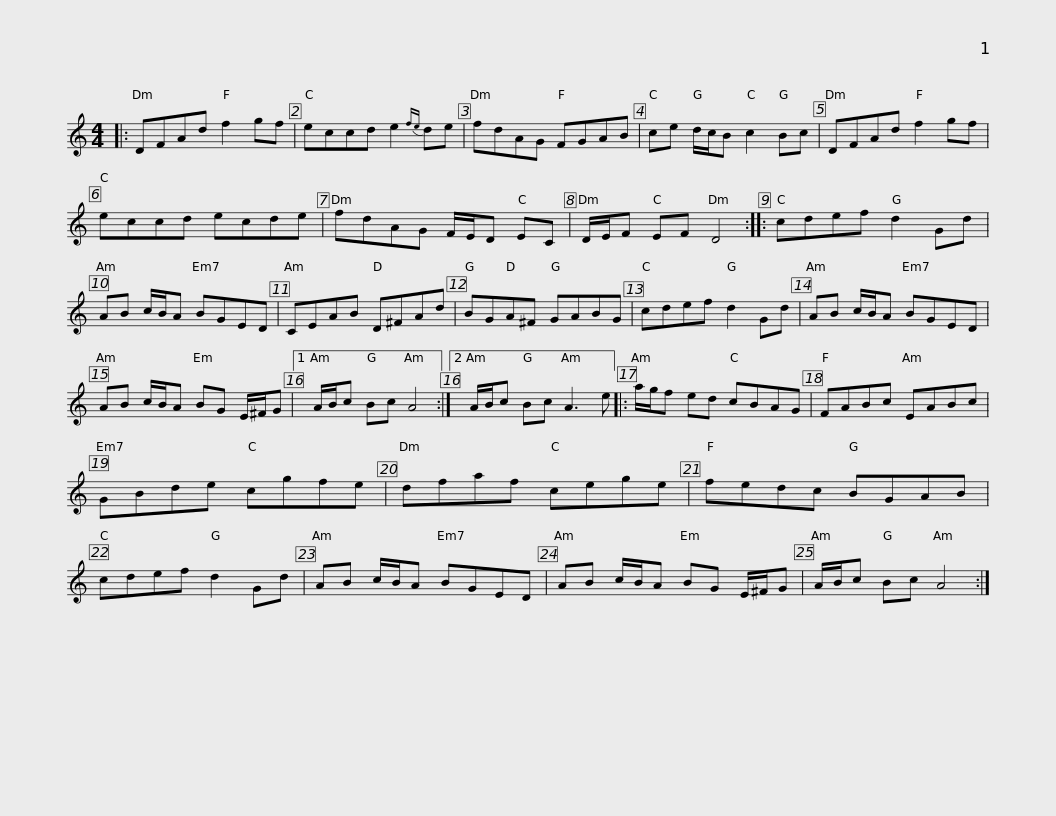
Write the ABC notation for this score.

X:1
L:1/8
M:4/4
I:linebreak $
K:C
V:1 treble
V:1
|: DFAd f2 gf | eccd e2{fe} de | fdAG FGAB | ce d/c/B c2 Bc | DFAd f2 gf |$ %5
 eccd ecde | fdAG F/E/D EC | D/E/F EF D4 :: cdef d2 Gd | AB c/B/A BGED |$ %10
 CEAB D^FAd | BGA^F GABG | cdef d2 Gd | AB c/B/A BGED | AB c/B/A BG E/^F/G |1$ %15
 A/B/c Bc A4 :|2 A/B/c Bc A3 e |: a/g/f ed cBAG | FABc EABc | GBde cgfe |$ %20
 dfaf cege | fedc BGAB | cdef d2 Gd | AB c/B/A BGED | AB c/B/A BG E/^F/G |$ %25
 A/B/c Bc A4 :| %26
